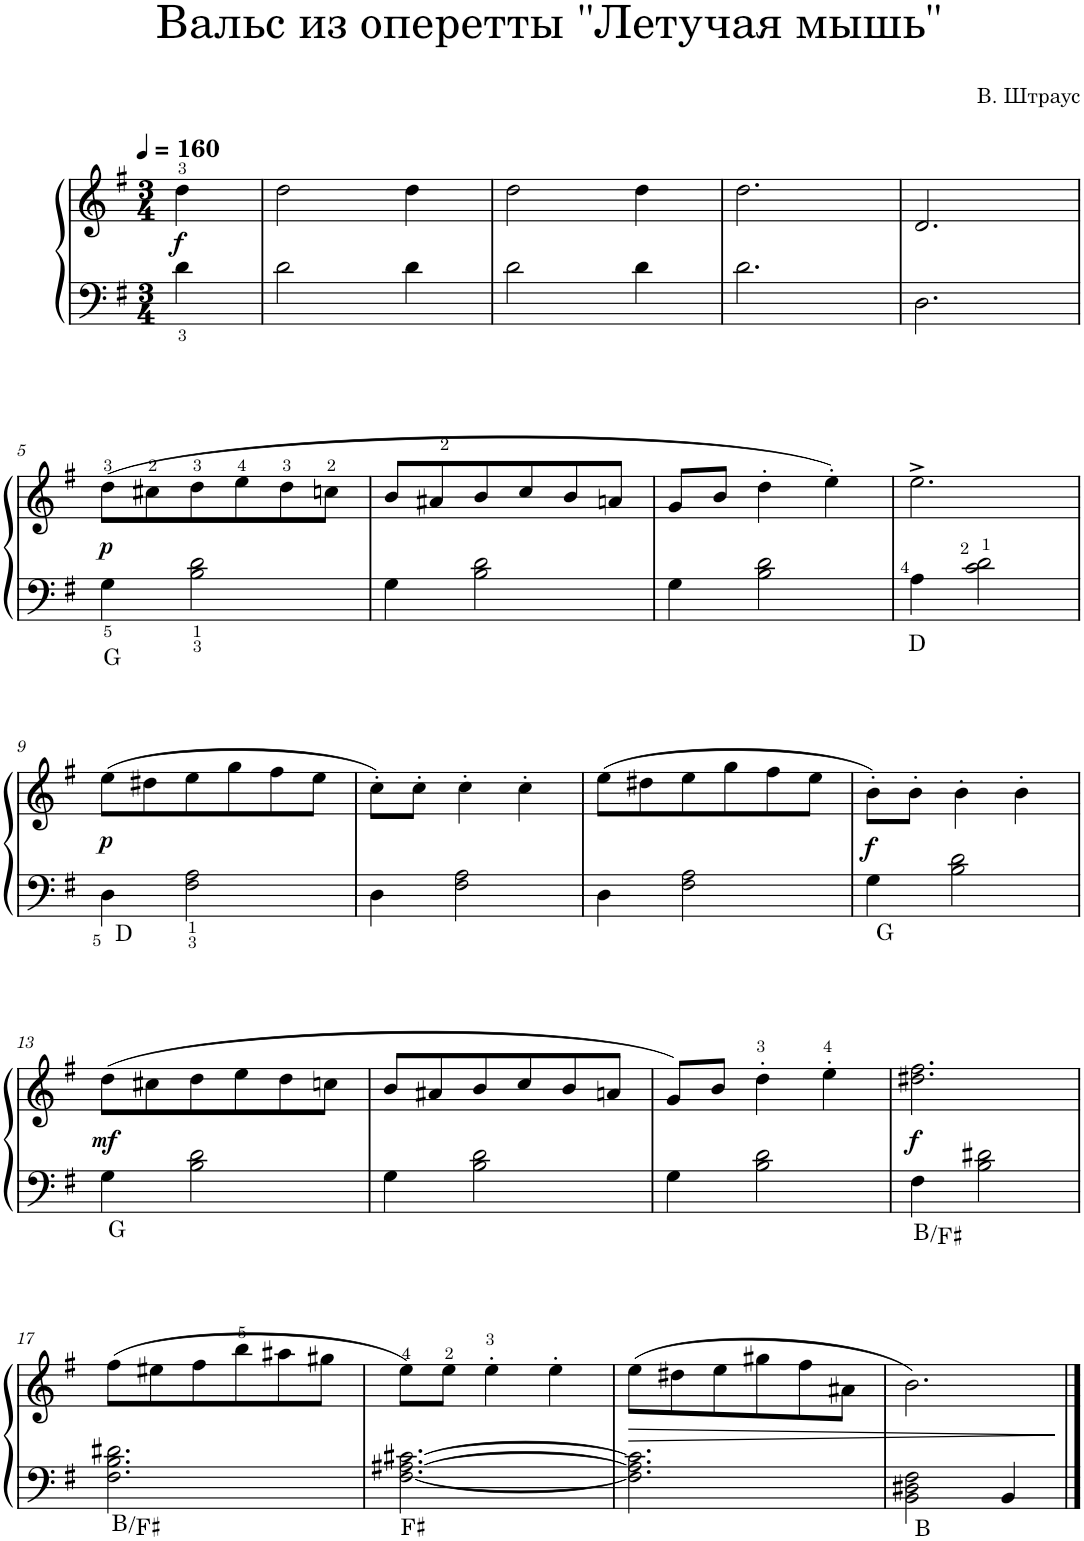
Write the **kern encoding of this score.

**kern	**kern	**dynam	**harte
*part1	*part1	*part1	*part1
*staff2	*staff1	*staff1/2	*
*I"Piano	*	*	*
*I'Pno.	*	*	*
*clefF4	*clefG2	*	*
*k[f#]	*k[f#]	*	*
*M3/4	*M3/4	*	*
*MM160	*MM160	*	*
=	=	=	=
!	!	!LO:DY:b	!
4d\	4dd\	f	.
=1	=1	=1	=1
2d\	2dd\	.	.
4d\	4dd\	.	.
=2	=2	=2	=2
2d\	2dd\	.	.
4d\	4dd\	.	.
=3	=3	=3	=3
2.d\	2.dd\	.	.
=4	=4	=4	=4
2.D\	2.d/	.	.
!!LO:LB:g=z
=5	=5	=5	=5
!	!	!LO:DY:b	!
4G\	(8dd\L	p	G:maj
.	8cc#X\	.	.
2B\ 2d\	8dd\	.	.
.	8ee\	.	.
.	8dd\	.	.
.	8ccn\J	.	.
=6	=6	=6	=6
4G\	8b/L	.	.
.	8a#X/	.	.
2B\ 2d\	8b/	.	.
.	8cc/	.	.
.	8b/	.	.
.	8an/J	.	.
=7	=7	=7	=7
4G\	8g/L	.	.
.	8b/J	.	.
2B\ 2d\	4dd'\	.	.
.	4ee'\)	.	.
=8	=8	=8	=8
4A\	2.ee^\	.	D:maj
2c\ 2d\	.	.	.
!!LO:LB:g=z
=9	=9	=9	=9
!	!	!LO:DY:b	!
4D\	(8ee\L	p	D:maj
.	8dd#X\	.	.
2F#\ 2A\	8ee\	.	.
.	8gg\	.	.
.	8ff#\	.	.
.	8ee\J	.	.
=10	=10	=10	=10
4D\	8cc'\L)	.	.
.	8cc'\J	.	.
2F#\ 2A\	4gg'\	.	.
.	4cc'\	.	.
=11	=11	=11	=11
4D\	(8ee\L	.	.
.	8dd#X\	.	.
2F#\ 2A\	8ee\	.	.
.	8gg\	.	.
.	8ff#\	.	.
.	8ee\J	.	.
=12	=12	=12	=12
!	!	!LO:DY:b	!
4G\	8b'\L)	f	G:maj
.	8b'\J	.	.
2B\ 2d\	4ff#'\	.	.
.	4b'\	.	.
!!LO:LB:g=z
=13	=13	=13	=13
!	!	!LO:DY:b	!
4G\	(8dd\L	mf	G:maj
.	8cc#X\	.	.
2B\ 2d\	8dd\	.	.
.	8ee\	.	.
.	8dd\	.	.
.	8ccn\J	.	.
=14	=14	=14	=14
4G\	8b/L	.	.
.	8a#X/	.	.
2B\ 2d\	8b/	.	.
.	8cc/	.	.
.	8b/	.	.
.	8an/J	.	.
=15	=15	=15	=15
4G\	8g/L)	.	.
.	8b/J	.	.
2B\ 2d\	4dd'\	.	.
.	4ee'\	.	.
=16	=16	=16	=16
!	!	!LO:DY:b	!
4F#\	2.dd#X\ 2.ff#\	f	B:maj/5
2B\ 2d#X\	.	.	.
!!LO:LB:g=z
=17	=17	=17	=17
2.F#\ 2.B\ 2.d#X\	(8ff#\L	.	B:maj/5
.	8ee#X\	.	.
.	8ff#\	.	.
.	8bb\	.	.
.	8aa#X\	.	.
.	8gg#X\J	.	.
=18	=18	=18	=18
[2.F#\ [2.A#X\ [2.c#X\	8ee\L)	.	F#:maj
.	8ee\J	.	.
.	4ee'\	.	.
.	4ee'\	.	.
=19	=19	=19	=19
!	!	!LO:HP:b	!
2.F#\] 2.A#\] 2.c#\]	(8ee\L	>	.
.	8dd#X\	.	.
.	8ee\	.	.
.	8gg#X\	.	.
.	8ff#\	.	.
.	8a#X\J	.	.
=20	=20	=20	=20
2BB\ 2D#X\ 2F#\	2.b\)	.	B:maj
4BB/	.	.	.
.	.	]	.
==	==	==	==
*-	*-	*-	*-
